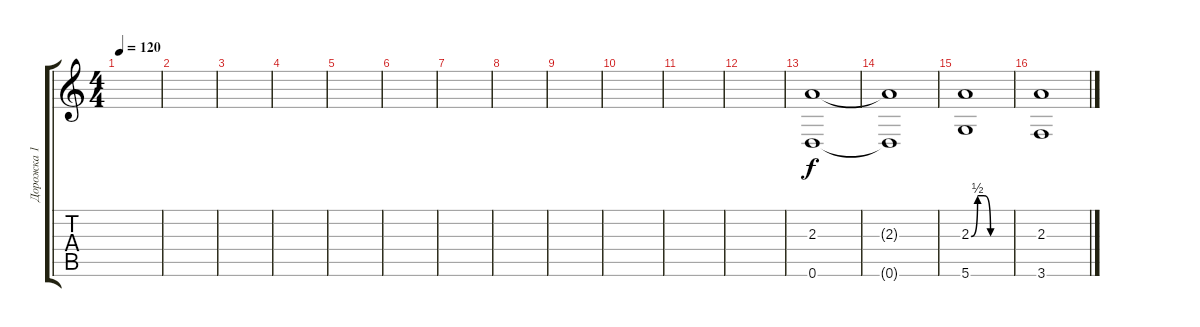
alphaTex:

\track ("Дорожка 1" "Дорожка 1") {instrument acousticguitarnylon}
\staff {score tabs}
\tuning (E4 B3 G3 D3 A2 D2) {hide}
\ts (4 4)
\tempo 120
\clef g2
\ks c
|
|
|
|
|
|
|
|
|
|
|
|
(2.3 0.6).1 |
(2.3{t} 0.6{t}).1 |
(2.3{be (custom 0 0 10 2 20 2 30 0 60 0)} 5.6).1 |
(2.3 3.6).1
